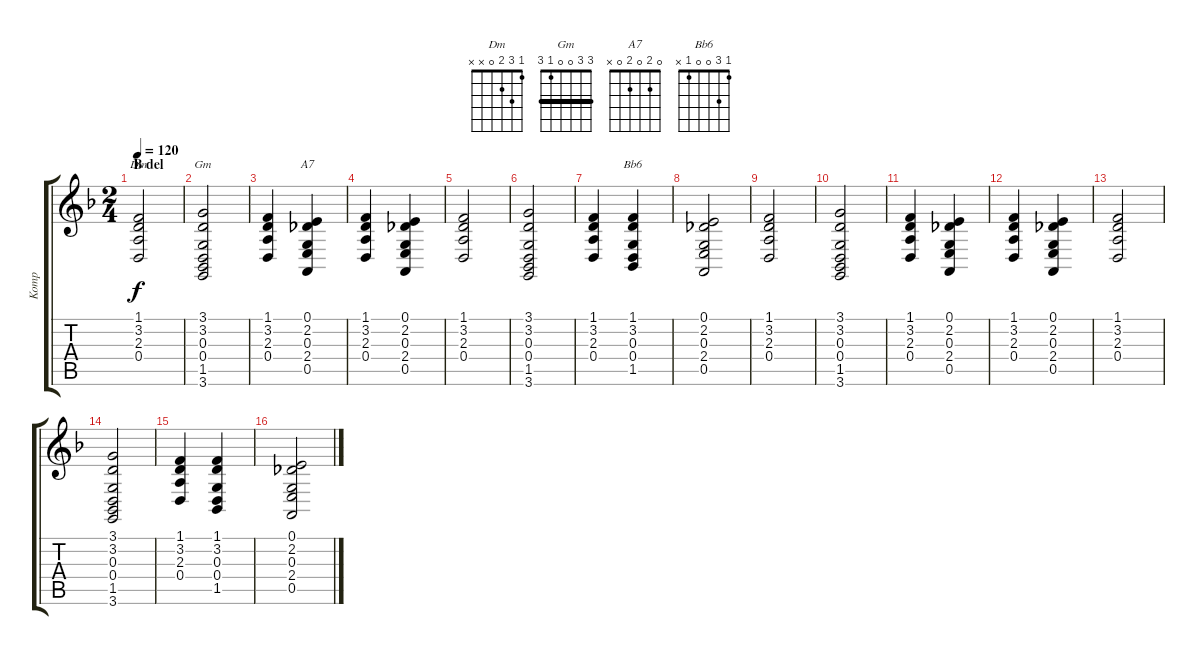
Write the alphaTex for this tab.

\track ("Komp" "Komp") {instrument violin}
\staff {score tabs}
\tuning (E4 B3 G3 D3 A2 E2) {hide}
\chord ("Dm" 1 3 2 0 x x)
\chord ("Gm" 3 3 0 0 1 3) {barre 3}
\chord ("A7" 0 2 0 2 0 x)
\chord ("Bb6" 1 3 0 0 1 x)
\ts (2 4)
\section ("" "B del")
\tempo 120
\clef g2
\ks f
(1.1 3.2 2.3 0.4).2{ch "Dm" dy f instrument churchorgan} |
(3.1 3.2 0.3 0.4 1.5 3.6).2{ch "Gm"} |
(1.1 3.2 2.3 0.4).4 (0.1 2.2 0.3 2.4 0.5).4{ch "A7"} |
(1.1 3.2 2.3 0.4).4 (0.1 2.2 0.3 2.4 0.5).4 |
(1.1 3.2 2.3 0.4).2 |
(3.1 3.2 0.3 0.4 1.5 3.6).2 |
(1.1 3.2 2.3 0.4).4 (1.1 3.2 0.3 0.4 1.5).4{ch "Bb6"} |
(0.1 2.2 0.3 2.4 0.5).2 |
(1.1 3.2 2.3 0.4).2 |
(3.1 3.2 0.3 0.4 1.5 3.6).2 |
(1.1 3.2 2.3 0.4).4 (0.1 2.2 0.3 2.4 0.5).4 |
(1.1 3.2 2.3 0.4).4 (0.1 2.2 0.3 2.4 0.5).4 |
(1.1 3.2 2.3 0.4).2 |
(3.1 3.2 0.3 0.4 1.5 3.6).2 |
(1.1 3.2 2.3 0.4).4 (1.1 3.2 0.3 0.4 1.5).4 |
(0.1 2.2 0.3 2.4 0.5).2
